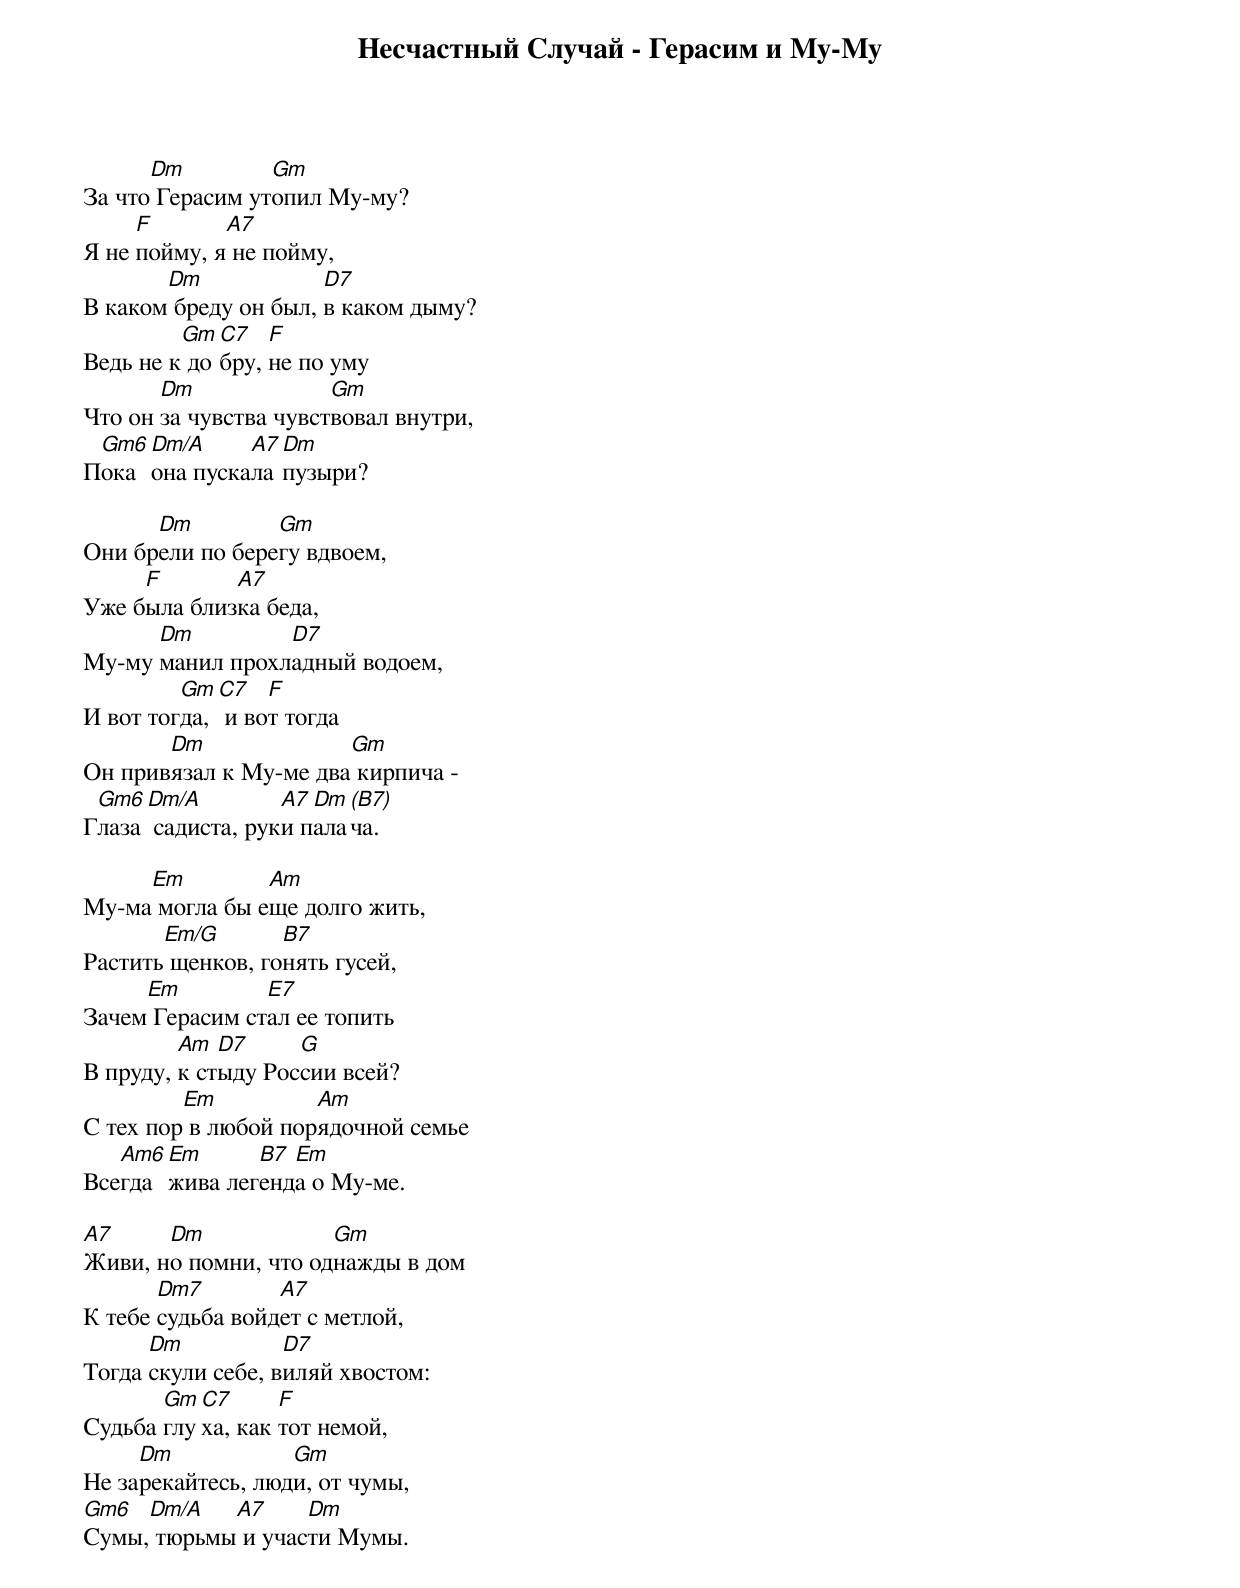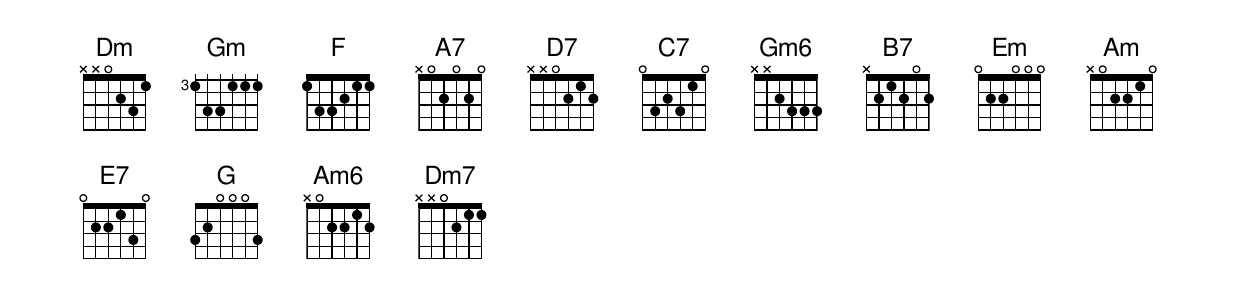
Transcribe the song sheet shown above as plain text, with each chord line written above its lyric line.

Несчастный Случай - Герасим и Му-Му

      Dm         Gm
За что Герасим утопил Му-му?
     F       A7
Я не пойму, я не пойму,
       Dm             D7
В каком бреду он был, в каком дыму?
         Gm C7   F
Ведь не к добру, не по уму
       Dm              Gm
Что он за чувства чувствовал внутри,
 Gm6 Dm/A     A7 Dm
Пока она пускала пузыри?

      Dm         Gm
Они брели по берегу вдвоем,
     F       A7
Уже была близка беда,
      Dm         D7
Му-му манил прохладный водоем,
         Gm C7   F
И вот тогда, и вот тогда
       Dm              Gm
Он привязал к Му-ме два кирпича -
 Gm6 Dm/A         A7 Dm (B7)
Глаза садиста, руки палача.

     Em         Am
Му-ма могла бы еще долго жить,
       Em/G       B7
Растить щенков, гонять гусей,
     Em         E7
Зачем Герасим стал ее топить
         Am  D7     G
В пруду, к стыду России всей?
         Em          Am
С тех пор в любой порядочной семье
   Am6 Em      B7 Em
Всегда жива легенда о Му-ме.

A7     Dm             Gm
Живи, но помни, что однажды в дом
       Dm7        A7
К тебе судьба войдет с метлой,
      Dm           D7
Тогда скули себе, виляй хвостом:
       Gm C7      F
Судьба глуха, как тот немой,
     Dm            Gm
Не зарекайтесь, люди, от чумы,
Gm6  Dm/A   A7     Dm
Сумы, тюрьмы и участи Мумы.
